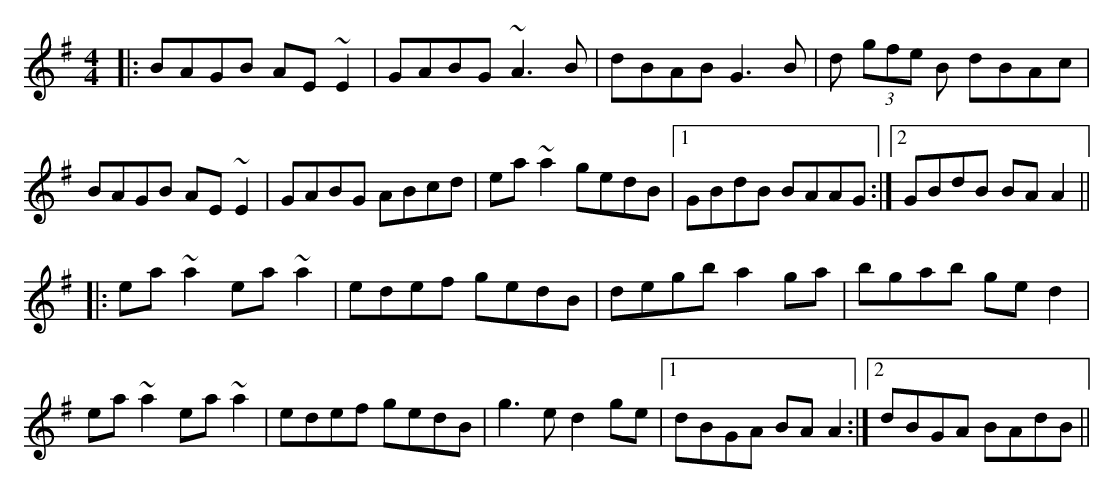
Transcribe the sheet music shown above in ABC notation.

X:1
M:4/4
K:Ador
|:BAGB AE~E2|GABG ~A3B|dBAB G3B|d (3gfe B dBAc|
BAGB AE~E2|GABG ABcd|ea~a2 gedB|1 GBdB BAAG:|2 GBdB BAA2||
|:ea~a2 ea~a2|edef gedB|degb a2ga|bgab ged2|
ea~a2 ea~a2|edef gedB|g3 e d2ge|1 dBGA BAA2:|2 dBGA BAdB||
